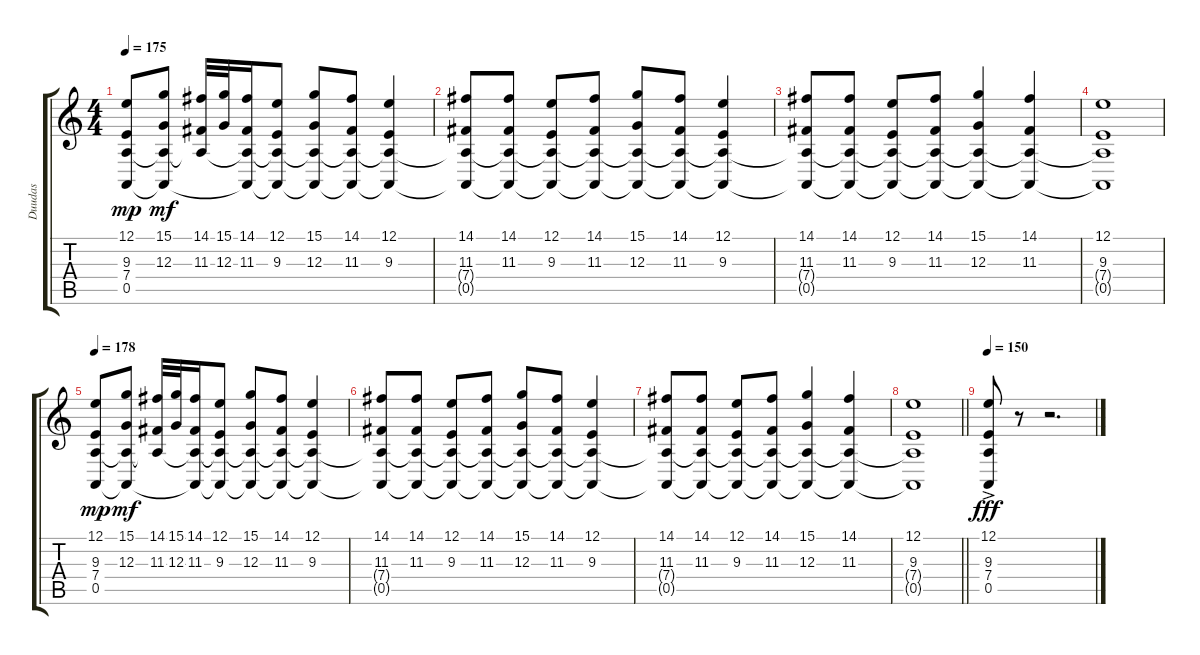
\track ("Duudas" "Duudas") {instrument bagpipe}
\staff {score tabs}
\tuning (E4 B3 G3 D3 A2 E2) {hide}
\ts (4 4)
\tempo 175
\clef g2
\ks c
(12.1 9.3 7.4 0.5).8{dy mp} (15.1 12.3 7.4{t} 0.5{t}).8{dy mf} (14.1 11.3 7.4{t}).32 (15.1 12.3).32 (14.1 11.3 7.4{t} 0.5{t}).16 (12.1 9.3 7.4{t} 0.5{t}).8 (15.1 12.3 7.4{t} 0.5{t}).8 (14.1 11.3 7.4{t} 0.5{t}).8 (12.1 9.3 7.4{t} 0.5{t}).4 |
(14.1 11.3 7.4{t} 0.5{t}).8 (14.1 11.3 7.4{t} 0.5{t}).8 (12.1 9.3 7.4{t} 0.5{t}).8 (14.1 11.3 7.4{t} 0.5{t}).8 (15.1 12.3 7.4{t} 0.5{t}).8 (14.1 11.3 7.4{t} 0.5{t}).8 (12.1 9.3 7.4{t} 0.5{t}).4 |
(14.1 11.3 7.4{t} 0.5{t}).8 (14.1 11.3 7.4{t} 0.5{t}).8 (12.1 9.3 7.4{t} 0.5{t}).8 (14.1 11.3 7.4{t} 0.5{t}).8 (15.1 12.3 7.4{t} 0.5{t}).4 (14.1 11.3 7.4{t} 0.5{t}).4 |
(12.1 9.3 7.4{t} 0.5{t}).1 |
\tempo 178
(12.1 9.3 7.4 0.5).8{dy mp} (15.1 12.3 7.4{t} 0.5{t}).8{dy mf} (14.1 11.3 7.4{t}).32 (15.1 12.3).32 (14.1 11.3 7.4{t} 0.5{t}).16 (12.1 9.3 7.4{t} 0.5{t}).8 (15.1 12.3 7.4{t} 0.5{t}).8 (14.1 11.3 7.4{t} 0.5{t}).8 (12.1 9.3 7.4{t} 0.5{t}).4 |
(14.1 11.3 7.4{t} 0.5{t}).8 (14.1 11.3 7.4{t} 0.5{t}).8 (12.1 9.3 7.4{t} 0.5{t}).8 (14.1 11.3 7.4{t} 0.5{t}).8 (15.1 12.3 7.4{t} 0.5{t}).8 (14.1 11.3 7.4{t} 0.5{t}).8 (12.1 9.3 7.4{t} 0.5{t}).4 |
(14.1 11.3 7.4{t} 0.5{t}).8 (14.1 11.3 7.4{t} 0.5{t}).8 (12.1 9.3 7.4{t} 0.5{t}).8 (14.1 11.3 7.4{t} 0.5{t}).8 (15.1 12.3 7.4{t} 0.5{t}).4 (14.1 11.3 7.4{t} 0.5{t}).4 |
\barLineRight lightlight
(12.1 9.3 7.4{t} 0.5{t}).1 |
\tempo 150
(12.1{ac} 9.3{ac} 7.4{ac} 0.5{ac}).8{dy fff} r.8 r.2{d}
